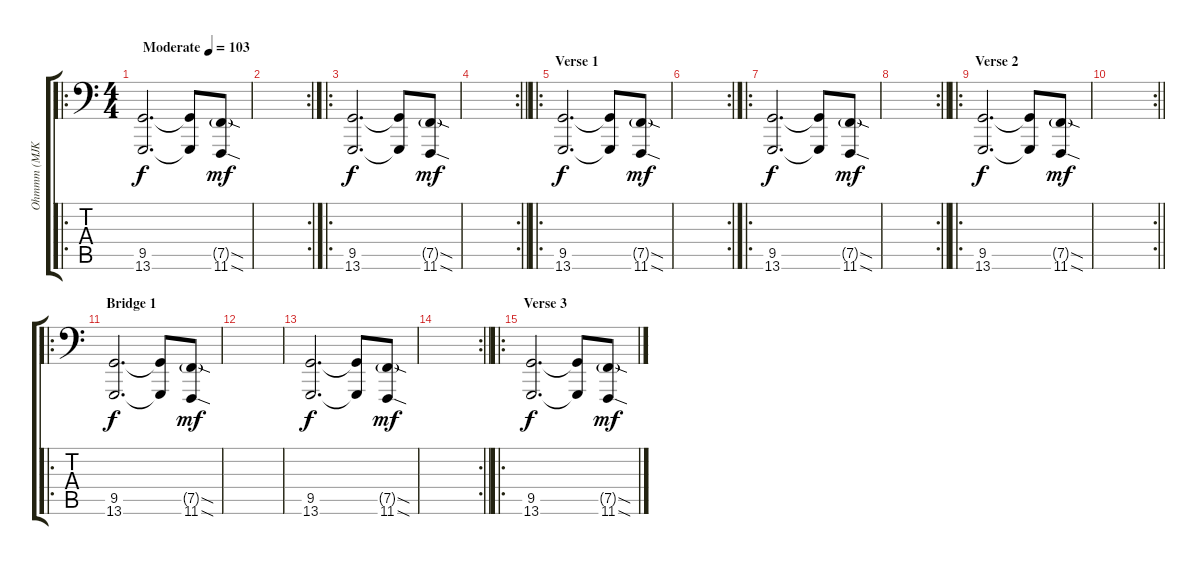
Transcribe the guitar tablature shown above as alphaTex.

\track ("Ohmmm (MJK)" "Ohmmm (MJK") {instrument recorder}
\staff {score tabs}
\tuning (E4 B3 G3 D3 Bb1 Gb0) {hide}
\ro
\ts (4 4)
\tempo (103 "Moderate")
\clef f4
\ks c
(9.5 13.6).2{d dy f instrument recorder} (9.5{t} 13.6{t}).8 (7.5{sod g} 11.6{sod}).8{dy mf} |
\rc 2
|
\ro
(9.5 13.6).2{d dy f} (9.5{t} 13.6{t}).8 (7.5{sod g} 11.6{sod}).8{dy mf} |
\rc 2
\barLineRight lightlight
|
\ro
\section ("" "Verse 1")
(9.5 13.6).2{d dy f} (9.5{t} 13.6{t}).8 (7.5{sod g} 11.6{sod}).8{dy mf} |
\rc 2
|
\ro
(9.5 13.6).2{d dy f} (9.5{t} 13.6{t}).8 (7.5{sod g} 11.6{sod}).8{dy mf} |
\rc 2
\barLineRight lightlight
|
\ro
\section ("" "Verse 2")
(9.5 13.6).2{d dy f} (9.5{t} 13.6{t}).8 (7.5{sod g} 11.6{sod}).8{dy mf} |
\rc 2
\barLineRight lightlight
|
\ro
\section ("" "Bridge 1")
(9.5 13.6).2{d dy f} (9.5{t} 13.6{t}).8 (7.5{sod g} 11.6{sod}).8{dy mf} |
|
(9.5 13.6).2{d dy f} (9.5{t} 13.6{t}).8 (7.5{sod g} 11.6{sod}).8{dy mf} |
\rc 2
\barLineRight lightlight
|
\ro
\section ("" "Verse 3")
(9.5 13.6).2{d dy f} (9.5{t} 13.6{t}).8 (7.5{sod g} 11.6{sod}).8{dy mf}
